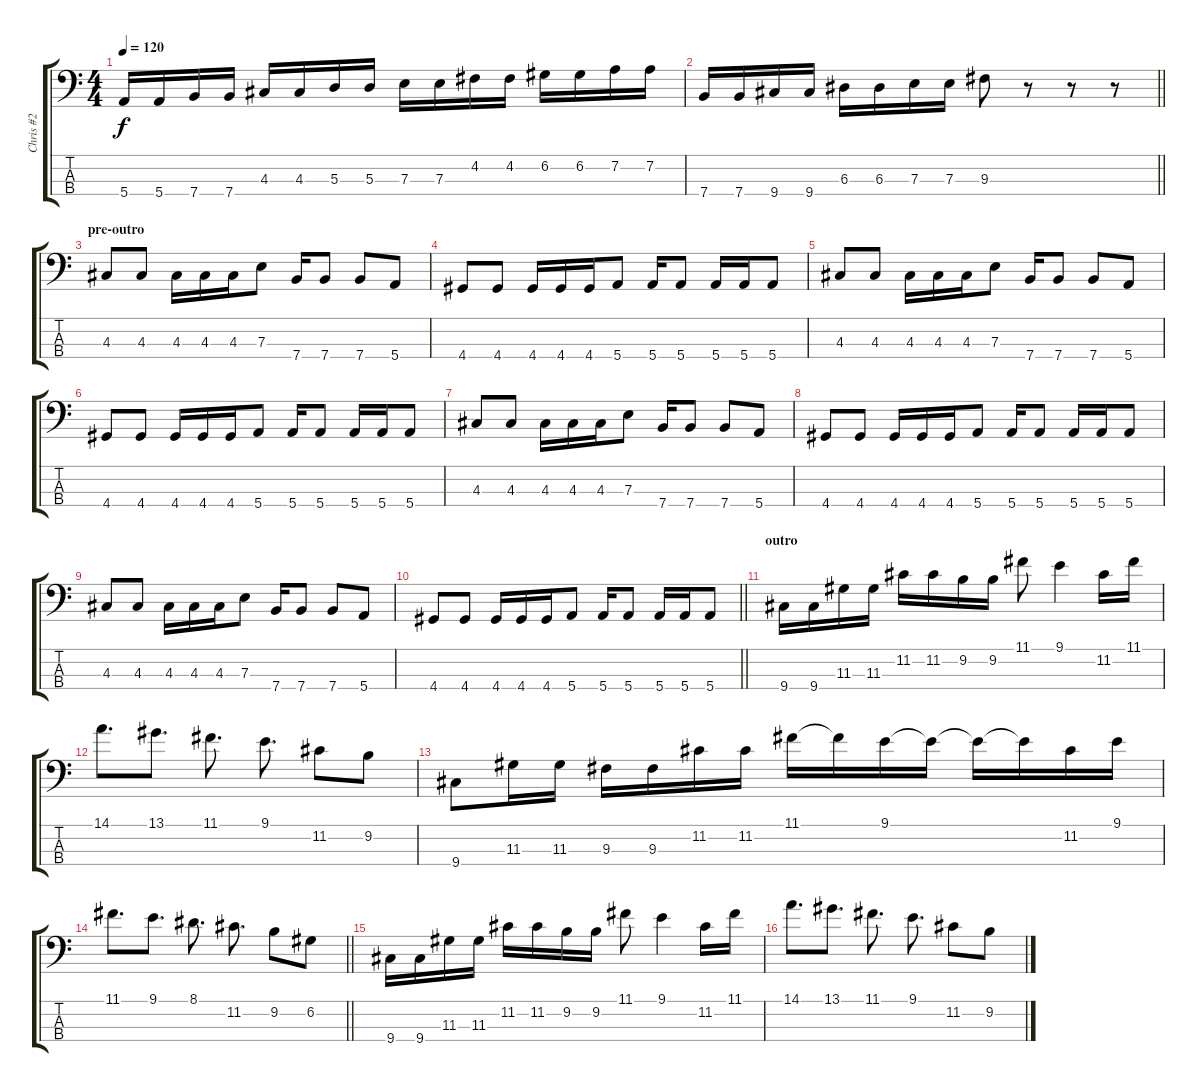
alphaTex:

\track ("Chris #2" "Chris #2") {instrument electricbasspick}
\staff {score tabs}
\tuning (G2 D2 A1 E1) {hide}
\ts (4 4)
\tempo 120
\clef f4
\ks c
5.4.16{dy f} 5.4.16 7.4.16 7.4.16 4.3.16 4.3.16 5.3.16 5.3.16 7.3.16 7.3.16 4.2.16 4.2.16 6.2.16 6.2.16 7.2.16 7.2.16 |
\barLineRight lightlight
7.4.16 7.4.16 9.4.16 9.4.16 6.3.16 6.3.16 7.3.16 7.3.16 9.3.8 r.8 r.8 r.8 |
\section ("" "pre-outro")
4.3.8 4.3.8 4.3.16 4.3.16 4.3.16 7.3.8 7.4.16 7.4.8 7.4.8 5.4.8 |
4.4.8 4.4.8 4.4.16 4.4.16 4.4.16 5.4.8 5.4.16 5.4.8 5.4.16 5.4.16 5.4.8 |
4.3.8 4.3.8 4.3.16 4.3.16 4.3.16 7.3.8 7.4.16 7.4.8 7.4.8 5.4.8 |
4.4.8 4.4.8 4.4.16 4.4.16 4.4.16 5.4.8 5.4.16 5.4.8 5.4.16 5.4.16 5.4.8 |
4.3.8 4.3.8 4.3.16 4.3.16 4.3.16 7.3.8 7.4.16 7.4.8 7.4.8 5.4.8 |
4.4.8 4.4.8 4.4.16 4.4.16 4.4.16 5.4.8 5.4.16 5.4.8 5.4.16 5.4.16 5.4.8 |
4.3.8 4.3.8 4.3.16 4.3.16 4.3.16 7.3.8 7.4.16 7.4.8 7.4.8 5.4.8 |
\barLineRight lightlight
4.4.8 4.4.8 4.4.16 4.4.16 4.4.16 5.4.8 5.4.16 5.4.8 5.4.16 5.4.16 5.4.8 |
\section ("" "outro")
9.4.16 9.4.16 11.3.16 11.3.16 11.2.16 11.2.16 9.2.16 9.2.16 11.1.8 9.1.4 11.2.16 11.1.16 |
14.1.8{d} 13.1.8{d} 11.1.8{d} 9.1.8{d} 11.2.8 9.2.8 |
9.4.8 11.3.16 11.3.16 9.3.16 9.3.16 11.2.16 11.2.16 11.1.16 11.1{t}.16 9.1.16 9.1{t}.16 9.1{t}.16 9.1{t}.16 11.2.16 9.1.16 |
\barLineRight lightlight
11.1.8{d} 9.1.8{d} 8.1.8{d} 11.2.8{d} 9.2.8 6.2.8 |
9.4.16 9.4.16 11.3.16 11.3.16 11.2.16 11.2.16 9.2.16 9.2.16 11.1.8 9.1.4 11.2.16 11.1.16 |
14.1.8{d} 13.1.8{d} 11.1.8{d} 9.1.8{d} 11.2.8 9.2.8
